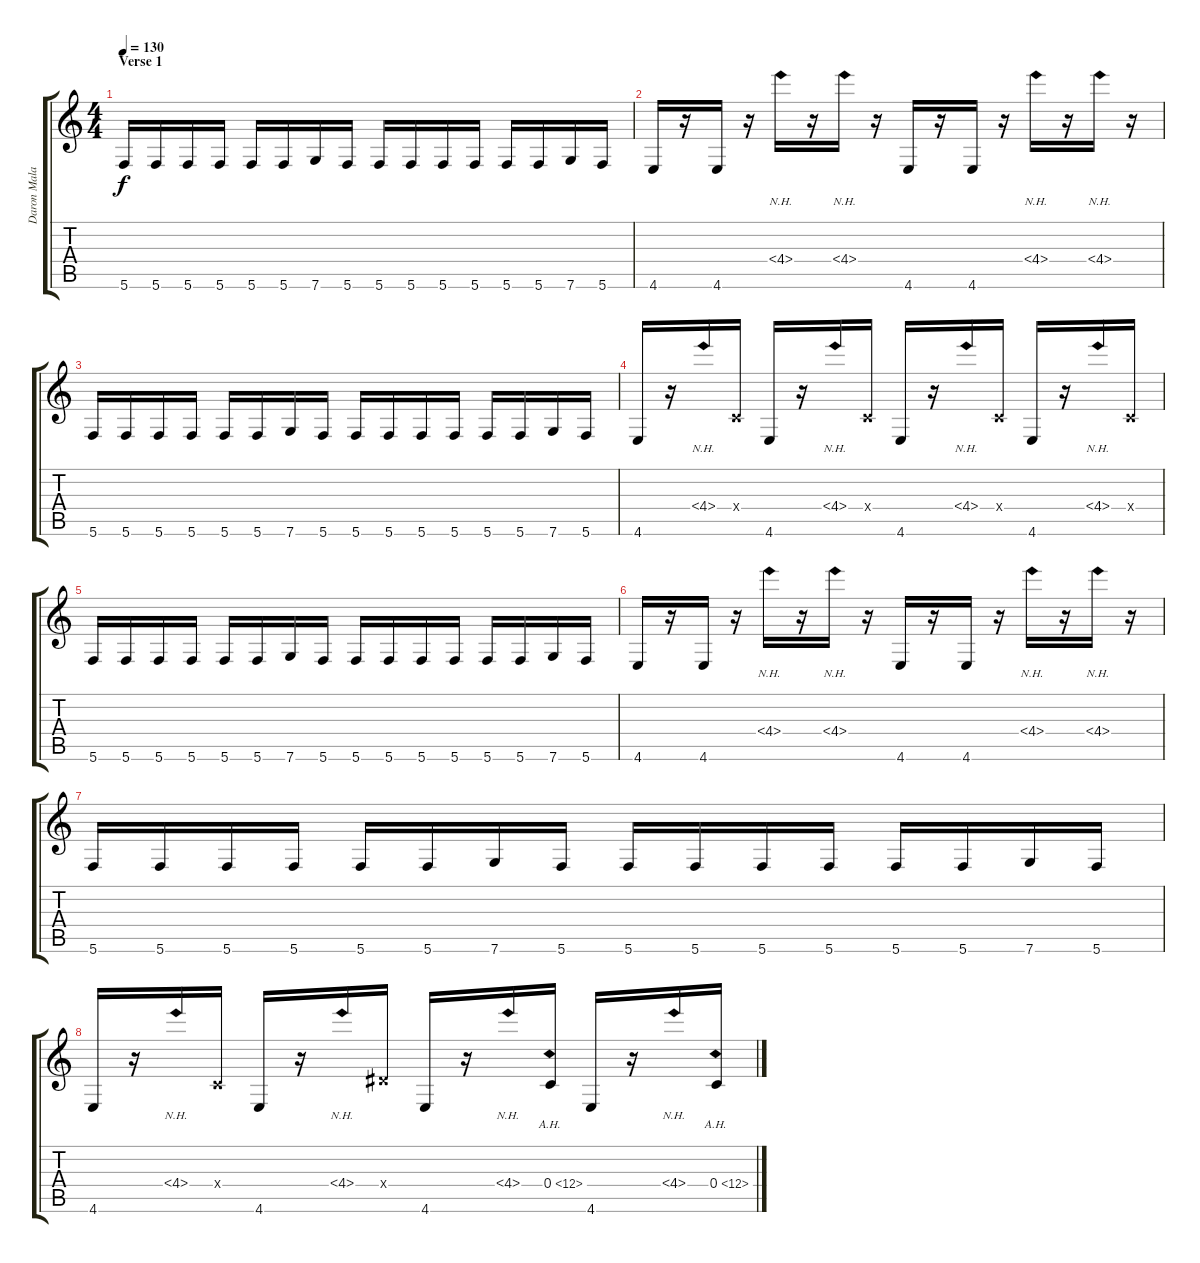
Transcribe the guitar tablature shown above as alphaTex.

\track ("Daron Malakian" "Daron Mala") {instrument overdrivenguitar}
\staff {score tabs}
\tuning (D4 A3 F3 C3 G2 C2) {hide}
\ts (4 4)
\section ("" "Verse 1")
\tempo 130
\clef g2
\ks c
5.6.16{dy f} 5.6.16 5.6.16 5.6.16 5.6.16 5.6.16 7.6.16 5.6.16 5.6.16 5.6.16 5.6.16 5.6.16 5.6.16 5.6.16 7.6.16 5.6.16 |
4.6.16 r.16 4.6.16 r.16 4.4{nh}.16 r.16 4.4{nh}.16 r.16 4.6.16 r.16 4.6.16 r.16 4.4{nh}.16 r.16 4.4{nh}.16 r.16 |
5.6.16 5.6.16 5.6.16 5.6.16 5.6.16 5.6.16 7.6.16 5.6.16 5.6.16 5.6.16 5.6.16 5.6.16 5.6.16 5.6.16 7.6.16 5.6.16 |
4.6.16 r.16 4.4{nh}.16 0.4{x}.16 4.6.16 r.16 4.4{nh}.16 0.4{x}.16 4.6.16 r.16 4.4{nh}.16 0.4{x}.16 4.6.16 r.16 4.4{nh}.16 0.4{x}.16 |
5.6.16 5.6.16 5.6.16 5.6.16 5.6.16 5.6.16 7.6.16 5.6.16 5.6.16 5.6.16 5.6.16 5.6.16 5.6.16 5.6.16 7.6.16 5.6.16 |
4.6.16 r.16 4.6.16 r.16 4.4{nh}.16 r.16 4.4{nh}.16 r.16 4.6.16 r.16 4.6.16 r.16 4.4{nh}.16 r.16 4.4{nh}.16 r.16 |
5.6.16 5.6.16 5.6.16 5.6.16 5.6.16 5.6.16 7.6.16 5.6.16 5.6.16 5.6.16 5.6.16 5.6.16 5.6.16 5.6.16 7.6.16 5.6.16 |
4.6.16 r.16 4.4{nh}.16 0.4{x}.16 4.6.16 r.16 4.4{nh}.16 3.4{x}.16 4.6.16 r.16 4.4{nh}.16 0.4{ah 12}.16 4.6.16 r.16 4.4{nh}.16 0.4{ah 12}.16
